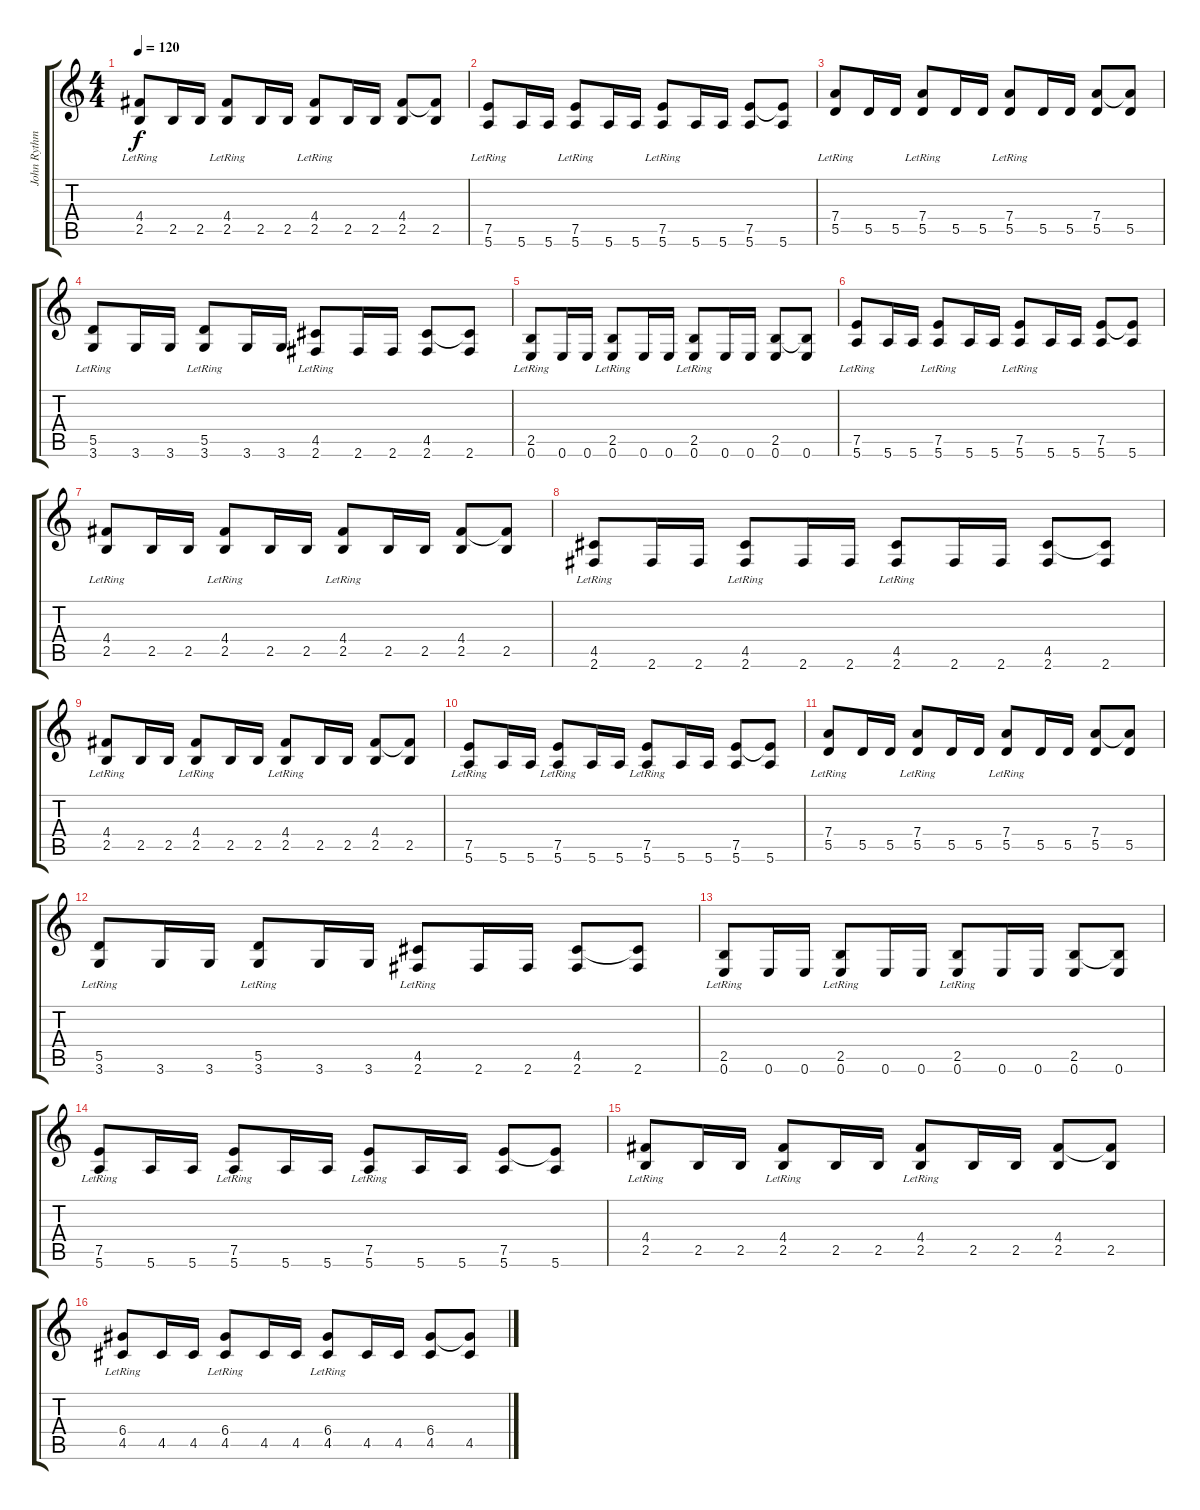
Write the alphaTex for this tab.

\track ("John Rythm" "John Rythm") {instrument overdrivenguitar}
\staff {score tabs}
\tuning (E4 B3 G3 D3 A2 E2) {hide}
\ts (4 4)
\tempo 120
\clef g2
\ks c
(4.4{lr} 2.5).8{dy f instrument overdrivenguitar} 2.5.16 2.5.16 (4.4{lr} 2.5).8 2.5.16 2.5.16 (4.4{lr} 2.5).8 2.5.16 2.5.16 (4.4 2.5).8 (4.4{t} 2.5).8 |
(7.5{lr} 5.6).8 5.6.16 5.6.16 (7.5{lr} 5.6).8 5.6.16 5.6.16 (7.5{lr} 5.6).8 5.6.16 5.6.16 (7.5 5.6).8 (7.5{t} 5.6).8 |
(7.4{lr} 5.5).8 5.5.16 5.5.16 (7.4{lr} 5.5).8 5.5.16 5.5.16 (7.4{lr} 5.5).8 5.5.16 5.5.16 (7.4 5.5).8 (7.4{t} 5.5).8 |
(5.5{lr} 3.6).8 3.6.16 3.6.16 (5.5{lr} 3.6).8 3.6.16 3.6.16 (4.5{lr} 2.6).8 2.6.16 2.6.16 (4.5 2.6).8 (4.5{t} 2.6).8 |
(2.5{lr} 0.6).8 0.6.16 0.6.16 (2.5{lr} 0.6).8 0.6.16 0.6.16 (2.5{lr} 0.6).8 0.6.16 0.6.16 (2.5 0.6).8 (2.5{t} 0.6).8 |
(7.5{lr} 5.6).8 5.6.16 5.6.16 (7.5{lr} 5.6).8 5.6.16 5.6.16 (7.5{lr} 5.6).8 5.6.16 5.6.16 (7.5 5.6).8 (7.5{t} 5.6).8 |
(4.4{lr} 2.5).8 2.5.16 2.5.16 (4.4{lr} 2.5).8 2.5.16 2.5.16 (4.4{lr} 2.5).8 2.5.16 2.5.16 (4.4 2.5).8 (4.4{t} 2.5).8 |
(4.5{lr} 2.6).8 2.6.16 2.6.16 (4.5{lr} 2.6).8 2.6.16 2.6.16 (4.5{lr} 2.6).8 2.6.16 2.6.16 (4.5 2.6).8 (4.5{t} 2.6).8 |
(4.4{lr} 2.5).8 2.5.16 2.5.16 (4.4{lr} 2.5).8 2.5.16 2.5.16 (4.4{lr} 2.5).8 2.5.16 2.5.16 (4.4 2.5).8 (4.4{t} 2.5).8 |
(7.5{lr} 5.6).8 5.6.16 5.6.16 (7.5{lr} 5.6).8 5.6.16 5.6.16 (7.5{lr} 5.6).8 5.6.16 5.6.16 (7.5 5.6).8 (7.5{t} 5.6).8 |
(7.4{lr} 5.5).8 5.5.16 5.5.16 (7.4{lr} 5.5).8 5.5.16 5.5.16 (7.4{lr} 5.5).8 5.5.16 5.5.16 (7.4 5.5).8 (7.4{t} 5.5).8 |
(5.5{lr} 3.6).8 3.6.16 3.6.16 (5.5{lr} 3.6).8 3.6.16 3.6.16 (4.5{lr} 2.6).8 2.6.16 2.6.16 (4.5 2.6).8 (4.5{t} 2.6).8 |
(2.5{lr} 0.6).8 0.6.16 0.6.16 (2.5{lr} 0.6).8 0.6.16 0.6.16 (2.5{lr} 0.6).8 0.6.16 0.6.16 (2.5 0.6).8 (2.5{t} 0.6).8 |
(7.5{lr} 5.6).8 5.6.16 5.6.16 (7.5{lr} 5.6).8 5.6.16 5.6.16 (7.5{lr} 5.6).8 5.6.16 5.6.16 (7.5 5.6).8 (7.5{t} 5.6).8 |
(4.4{lr} 2.5).8 2.5.16 2.5.16 (4.4{lr} 2.5).8 2.5.16 2.5.16 (4.4{lr} 2.5).8 2.5.16 2.5.16 (4.4 2.5).8 (4.4{t} 2.5).8 |
(6.4{lr} 4.5).8 4.5.16 4.5.16 (6.4{lr} 4.5).8 4.5.16 4.5.16 (6.4{lr} 4.5).8 4.5.16 4.5.16 (6.4 4.5).8 (6.4{t} 4.5).8
